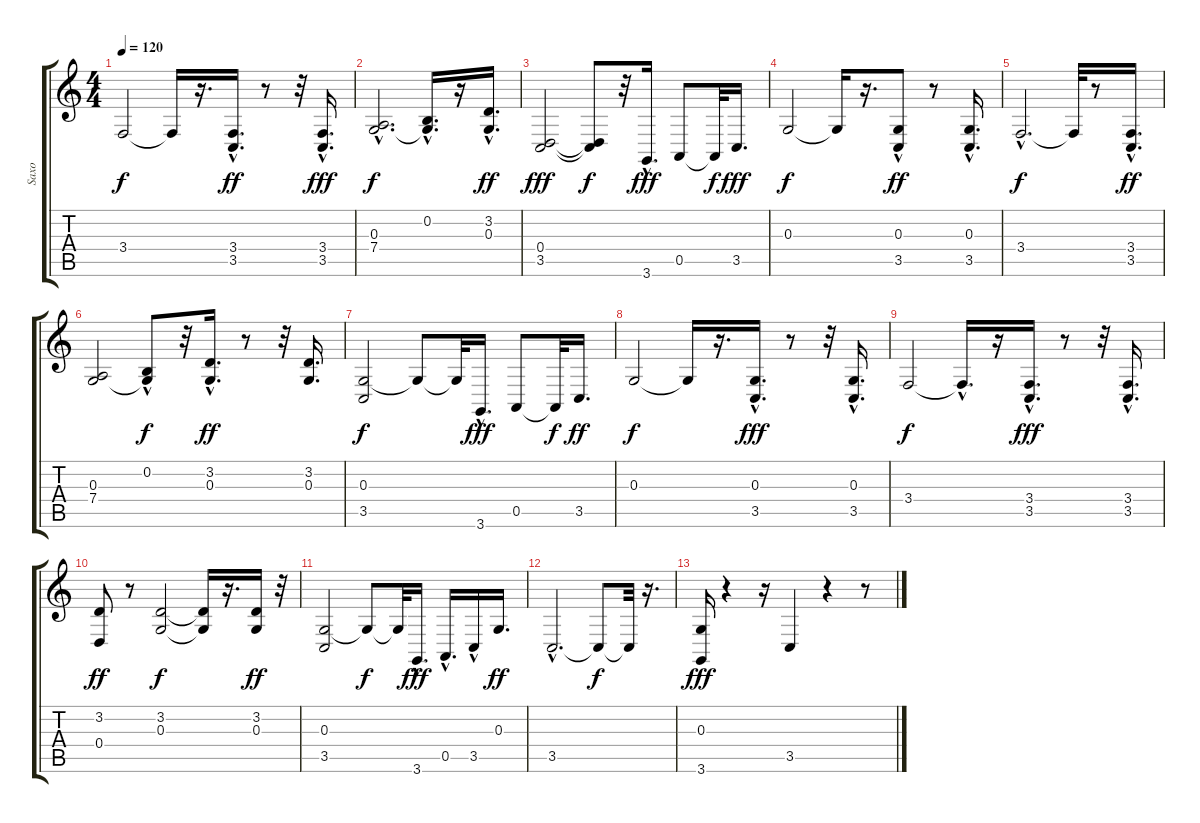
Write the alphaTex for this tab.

\track ("Saxo" "Saxo") {instrument tenorsax}
\staff {score tabs}
\tuning (E4 B3 G3 D3 A2 E2) {hide}
\ts (4 4)
\tempo 120
\clef g2
\ks c
3.4.2{dy f} 3.4{t}.16 r.16{d} (3.4{hac} 3.5).16{d dy ff} r.8 r.32 (3.4{hac} 3.5{hac}).16{d dy fff} |
(0.3{hac} 7.4{hac}).2{d dy f} (0.2{hac} 0.3{t}).16{d} r.16 (3.2{hac} 0.3).16{d dy ff} |
(0.4 3.5).2{dy fff} (0.4{t} 3.5{t}).8{dy f} r.32 3.6{hac}.16{d dy fff} 0.5.8 0.5{t}.32{dy f} 3.5.16{d dy fff} |
0.3.2{dy f} 0.3{t}.16 r.16{d} (0.3 3.5{hac}).8{dy ff} r.8 (0.3{hac} 3.5{hac}).16{d} |
3.4{hac}.2{d dy f} 3.4{t}.32 r.8 (3.4{hac} 3.5{hac}).16{d dy ff} |
(0.3 7.4).2 (0.2 0.3{hac t}).8{dy f} r.32 (3.2{hac} 0.3).16{d dy ff} r.8 r.32 (3.2 0.3).16{d} |
(0.3 3.5).2{dy f} 0.3{t}.8 0.3{t}.32 3.6{hac}.16{d dy fff} 0.5.8 0.5{t}.32{dy f} 3.5.16{d dy ff} |
0.3.2{dy f} 0.3{t}.16 r.16{d} (0.3{hac} 3.5{hac}).16{d dy fff} r.8 r.32 (0.3{hac} 3.5).16{d} |
3.4.2{dy f} 3.4{hac t}.16{d} r.16 (3.4{hac} 3.5{hac}).16{d dy fff} r.8 r.32 (3.4{hac} 3.5).16{d} |
(3.2 0.4).8{dy ff} r.8 (3.2 0.3).2{dy f} (3.2{t} 0.3{t}).16 r.16{d} (3.2 0.3).16{dy ff} r.32 |
(0.3 3.5).2 0.3{t}.8{dy f} 0.3{t}.32 3.6{hac}.16{d dy fff} 0.5{hac}.16{d} 3.5{hac}.16 0.3.16{d dy ff} |
3.5{hac}.2{d} 3.5{t}.8{dy f} 3.5{t}.32 r.16{d} |
(0.3 3.6).16{dy fff} r.4 r.16 3.5.4 r.4 r.8
